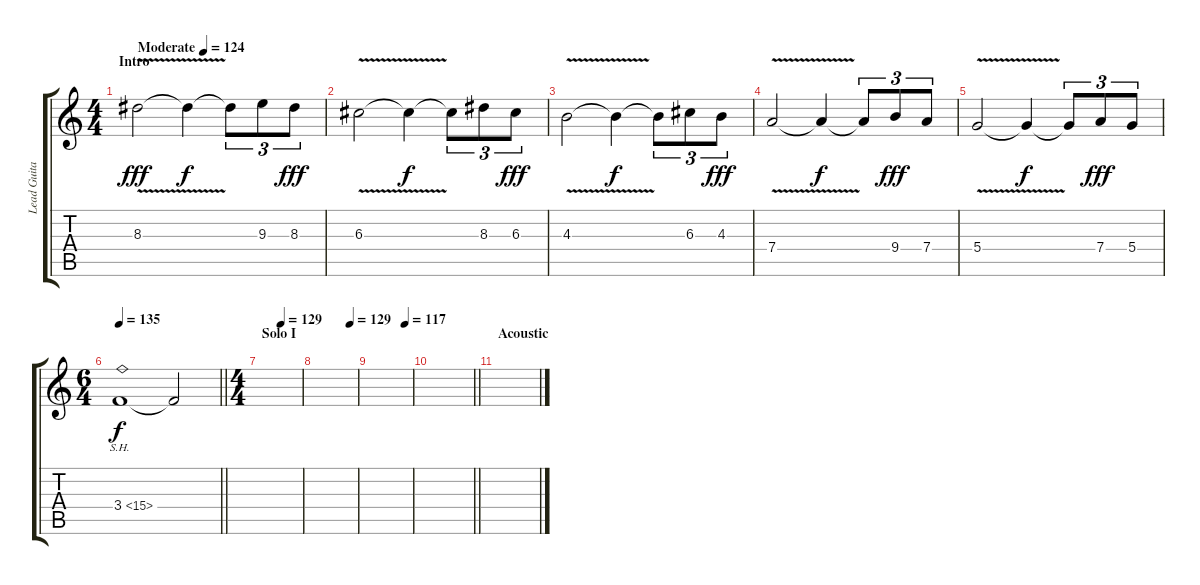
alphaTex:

\track ("Lead Guitar (Jeff Young)" "Lead Guita") {instrument overdrivenguitar}
\staff {score tabs}
\tuning (E4 B3 G3 D3 A2 E2) {hide}
\ts (4 4)
\section ("" "Intro")
\tempo (124 "Moderate")
\clef g2
\ks c
8.3{v}.2{dy fff instrument overdrivenguitar} 8.3{t}.4{dy f} 8.3{t}.8{tu (3 2)} 9.3.8{tu (3 2)} 8.3.8{tu (3 2) dy fff} |
6.3{v}.2 6.3{t}.4{dy f} 6.3{t}.8{tu (3 2)} 8.3.8{tu (3 2)} 6.3.8{tu (3 2) dy fff} |
4.3{v}.2 4.3{t}.4{dy f} 4.3{t}.8{tu (3 2)} 6.3.8{tu (3 2)} 4.3.8{tu (3 2) dy fff} |
7.4{v}.2 7.4{t}.4{dy f} 7.4{t}.8{tu (3 2)} 9.4.8{tu (3 2) dy fff} 7.4.8{tu (3 2)} |
5.4{v}.2 5.4{t}.4{dy f} 5.4{t}.8{tu (3 2)} 7.4.8{tu (3 2) dy fff} 5.4.8{tu (3 2)} |
\ts (6 4)
\tempo 135
\barLineRight lightlight
3.4{sh 12}.1{dy f} 3.4{t}.2 |
\ts (4 4)
\section ("" "Solo I")
\tempo (129 0.5)
|
\tempo (129 0.8333333333333334)
|
\tempo (117 0.8333333333333334)
|
\barLineRight lightlight
|
\section ("" "Acoustic")
